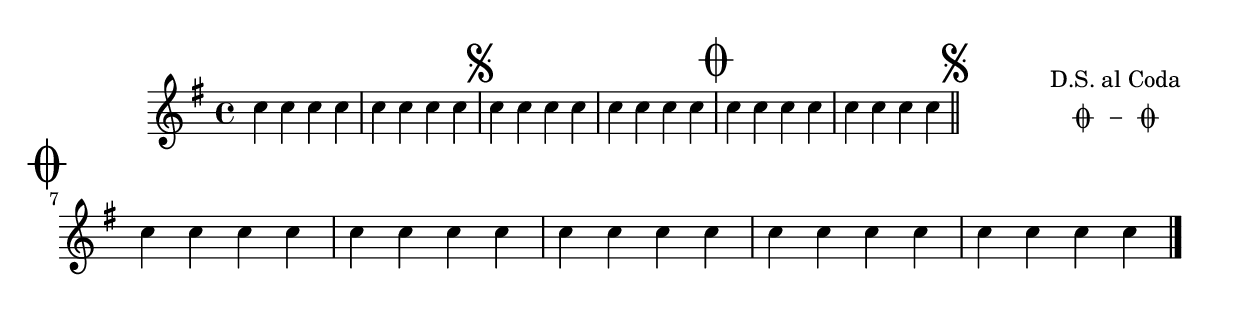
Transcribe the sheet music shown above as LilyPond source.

%% DO NOT EDIT this file manually; it is automatically
%% generated from LSR http://lsr.dsi.unimi.it
%% Make any changes in LSR itself, or in Documentation/snippets/new/ ,
%% and then run scripts/auxiliar/makelsr.py
%%
%% This file is in the public domain.
\version "2.14.2"

\header {
  lsrtags = "breaks, workaround, repeats, symbols-and-glyphs"

  texidoc = "
If you want to place an exiting segno sign and add text like @qq{D.S.
al Coda} next to it where usually the staff lines are you can use this
snippet. The coda will resume in a new line. There is a variation
documented in this snippet, where the coda will remain on the same
line.

"
  doctitle = "Positioning segno and coda (with line break)"
} % begin verbatim

{
  \clef treble
  \key g \major
  \time 4/4
  \relative c'' {
    \repeat unfold 2 {
      | c4 c c c
    }

    % Set segno sign as rehearsal mark and adjust size if needed
    % \once \override Score.RehearsalMark #'font-size = #3
    \mark \markup { \musicglyph #"scripts.segno" }
    \repeat unfold 2 {
      | c4 c c c
    }

    % Set coda sign as rehearsal mark and adjust size if needed
    \once \override Score.RehearsalMark #'font-size = #4
    \mark \markup { \musicglyph #"scripts.coda" }
    \repeat unfold 2 {
      | c4 c c c
    }

    % Should Coda be on anew line?
    % Coda NOT on new line: use \nobreak
    % Coda on new line: DON'T use \nobreak
    % \noBreak

    \bar "||"

    % Set segno sign as rehearsal mark and adjust size if needed
    \once \override Score.RehearsalMark #'break-visibility = #begin-of-line-invisible
    % \once \override Score.RehearsalMark #'font-size = #3
    \mark \markup { \musicglyph #"scripts.segno" }

    % Here begins the trickery!
    % \cadenzaOn will suppress the bar count and \stopStaff removes the staff lines.
    \cadenzaOn
      \stopStaff
        % Some examples of possible text-displays

        % text line-aligned
        % ==================
        % Move text to the desired position
        % \once \override TextScript #'extra-offset = #'( 2 . -3.5 )
        % | s1*0^\markup { D.S. al Coda } }

        % text center-aligned
        % ====================
        % Move text to the desired position
        % \once \override TextScript #'extra-offset = #'( 6 . -5.0 )
        % | s1*0^\markup { \center-column { D.S. "al Coda" } }

        % text and symbols center-aligned
        % ===============================
        % Move text to the desired position and tweak spacing for optimum text alignment
        %\once \override TextScript #'extra-offset = #'( 8 . -5.5 )
        \once \override TextScript #'word-space = #1.5
        \once \override TextScript #'X-offset = #8
        \once \override TextScript #'Y-offset = #1.5
        | s1*0^\markup { \center-column { "D.S. al Coda" \line { \musicglyph #"scripts.coda" \musicglyph #"scripts.tenuto" \musicglyph #"scripts.coda"} } }

        % Increasing the unfold counter will expand the staff-free space
        \repeat unfold 4 {
          s4 s4 s4 s4
          \bar ""
        }
        % Resume bar count and show staff lines again
     \startStaff
   \cadenzaOff

   % Should Coda be on new line?
   % Coda NOT on new line: DON'T use \break
   % Coda on new line: use \break
   \break

   % Show up, you clef and key!
   \once \override Staff.KeySignature #'break-visibility = #end-of-line-invisible
   \once \override Staff.Clef #'break-visibility = #end-of-line-invisible

   % Set coda sign as rehearsal mark and adjust size and position

   % Put the coda sign ontop of the (treble-)clef dependend on coda's line-position

     % Coda NOT on new line, use this:
     % \once \override Score.RehearsalMark #'extra-offset = #'( -2 . 1.75 )

     % Coda on new line, use this:
     \once \override Score.RehearsalMark #'extra-offset = #'( -8.42 . 1.75 )

   \once \override Score.RehearsalMark #'font-size = #5
   \mark \markup { \musicglyph #"scripts.coda" }

   % The coda
   \repeat unfold 5 {
      | c4 c c c
    }
    \bar"|."
  }
}
